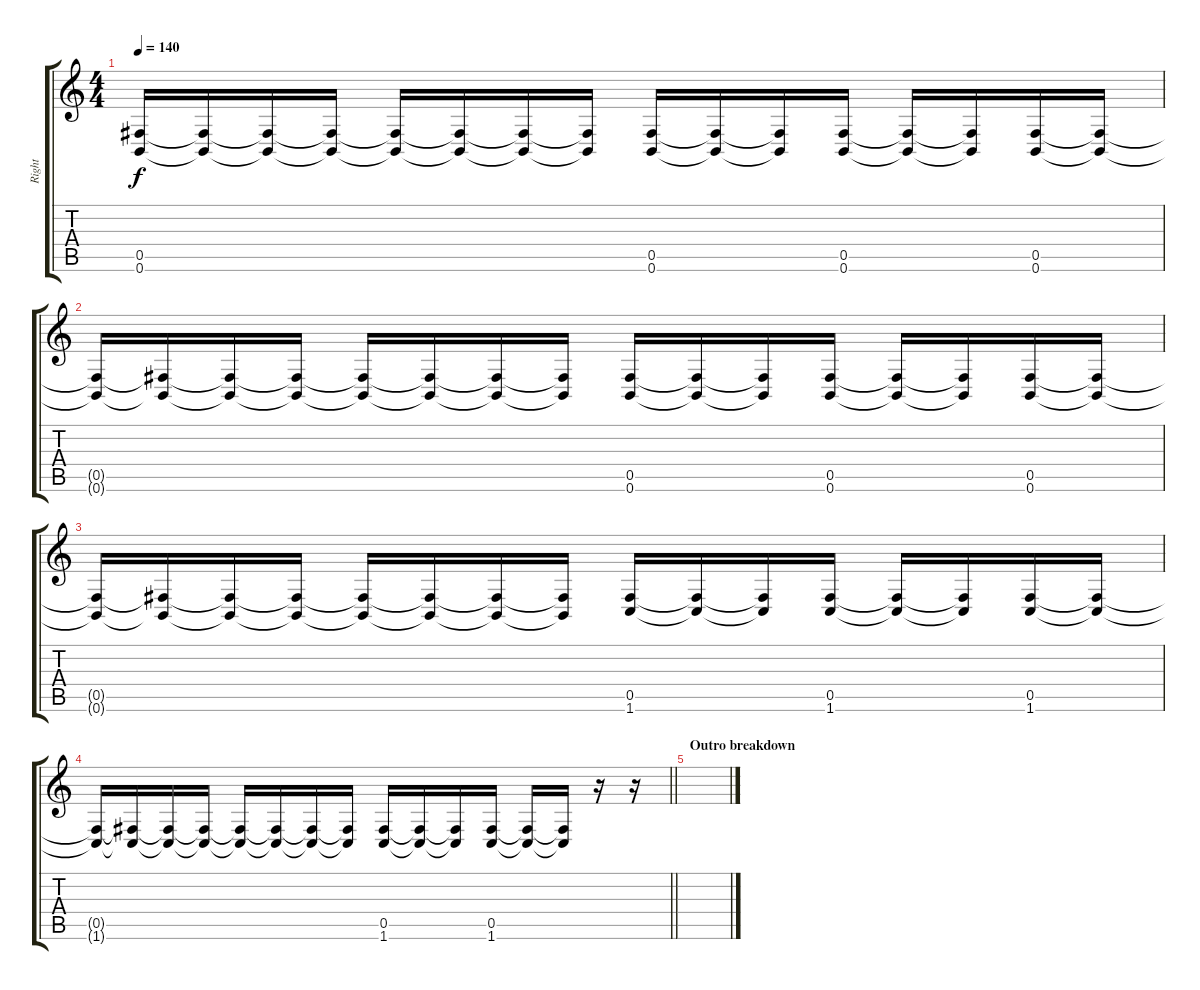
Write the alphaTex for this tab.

\track ("Right" "Right") {instrument distortionguitar}
\staff {score tabs}
\tuning (Db4 Ab3 E3 B2 Gb2 B1) {hide}
\ts (4 4)
\tempo 140
\clef g2
\ks c
(0.5 0.6).16{dy f} (0.5{t} 0.6{t}).16 (0.5{t} 0.6{t}).16 (0.5{t} 0.6{t}).16 (0.5{t} 0.6{t}).16 (0.5{t} 0.6{t}).16 (0.5{t} 0.6{t}).16 (0.5{t} 0.6{t}).16 (0.5 0.6).16 (0.5{t} 0.6{t}).16 (0.5{t} 0.6{t}).16 (0.5 0.6).16 (0.5{t} 0.6{t}).16 (0.5{t} 0.6{t}).16 (0.5 0.6).16 (0.5{t} 0.6{t}).16 |
(0.5{t} 0.6{t}).16 (0.5{t} 0.6{t}).16 (0.5{t} 0.6{t}).16 (0.5{t} 0.6{t}).16 (0.5{t} 0.6{t}).16 (0.5{t} 0.6{t}).16 (0.5{t} 0.6{t}).16 (0.5{t} 0.6{t}).16 (0.5 0.6).16 (0.5{t} 0.6{t}).16 (0.5{t} 0.6{t}).16 (0.5 0.6).16 (0.5{t} 0.6{t}).16 (0.5{t} 0.6{t}).16 (0.5 0.6).16 (0.5{t} 0.6{t}).16 |
(0.5{t} 0.6{t}).16 (0.5{t} 0.6{t}).16 (0.5{t} 0.6{t}).16 (0.5{t} 0.6{t}).16 (0.5{t} 0.6{t}).16 (0.5{t} 0.6{t}).16 (0.5{t} 0.6{t}).16 (0.5{t} 0.6{t}).16 (0.5 1.6).16 (0.5{t} 1.6{t}).16 (0.5{t} 1.6{t}).16 (0.5 1.6).16 (0.5{t} 1.6{t}).16 (0.5{t} 1.6{t}).16 (0.5 1.6).16 (0.5{t} 1.6{t}).16 |
\barLineRight lightlight
(0.5{t} 1.6{t}).16 (0.5{t} 1.6{t}).16 (0.5{t} 1.6{t}).16 (0.5{t} 1.6{t}).16 (0.5{t} 1.6{t}).16 (0.5{t} 1.6{t}).16 (0.5{t} 1.6{t}).16 (0.5{t} 1.6{t}).16 (0.5 1.6).16 (0.5{t} 1.6{t}).16 (0.5{t} 1.6{t}).16 (0.5 1.6).16 (0.5{t} 1.6{t}).16 (0.5{t} 1.6{t}).16 r.16 r.16 |
\section ("" "Outro breakdown")
